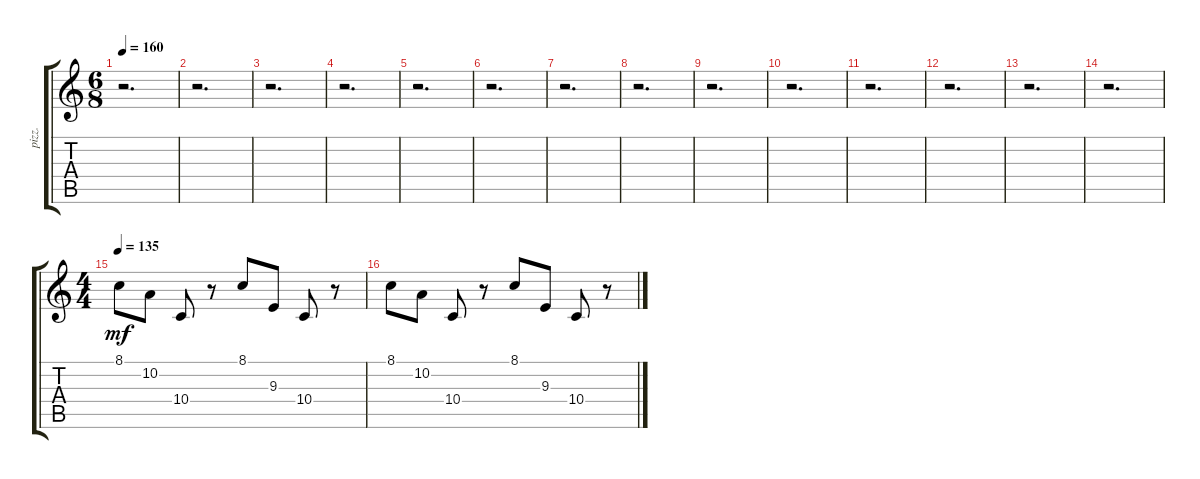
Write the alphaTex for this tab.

\track ("pizz." "pizz.") {instrument pizzicatostrings}
\staff {score tabs}
\tuning (E4 B3 G3 D3 A2 E2) {hide}
\ts (6 8)
\tempo 160
\clef g2
\ks c
r.2{d dy f} |
r.2{d} |
r.2{d} |
r.2{d} |
r.2{d} |
r.2{d} |
r.2{d} |
r.2{d} |
r.2{d} |
r.2{d} |
r.2{d} |
r.2{d} |
r.2{d} |
r.2{d} |
\ts (4 4)
\tempo 135
8.1.8{dy mf} 10.2.8 10.4.8 r.8 8.1.8 9.3.8 10.4.8 r.8 |
8.1.8 10.2.8 10.4.8 r.8 8.1.8 9.3.8 10.4.8 r.8
